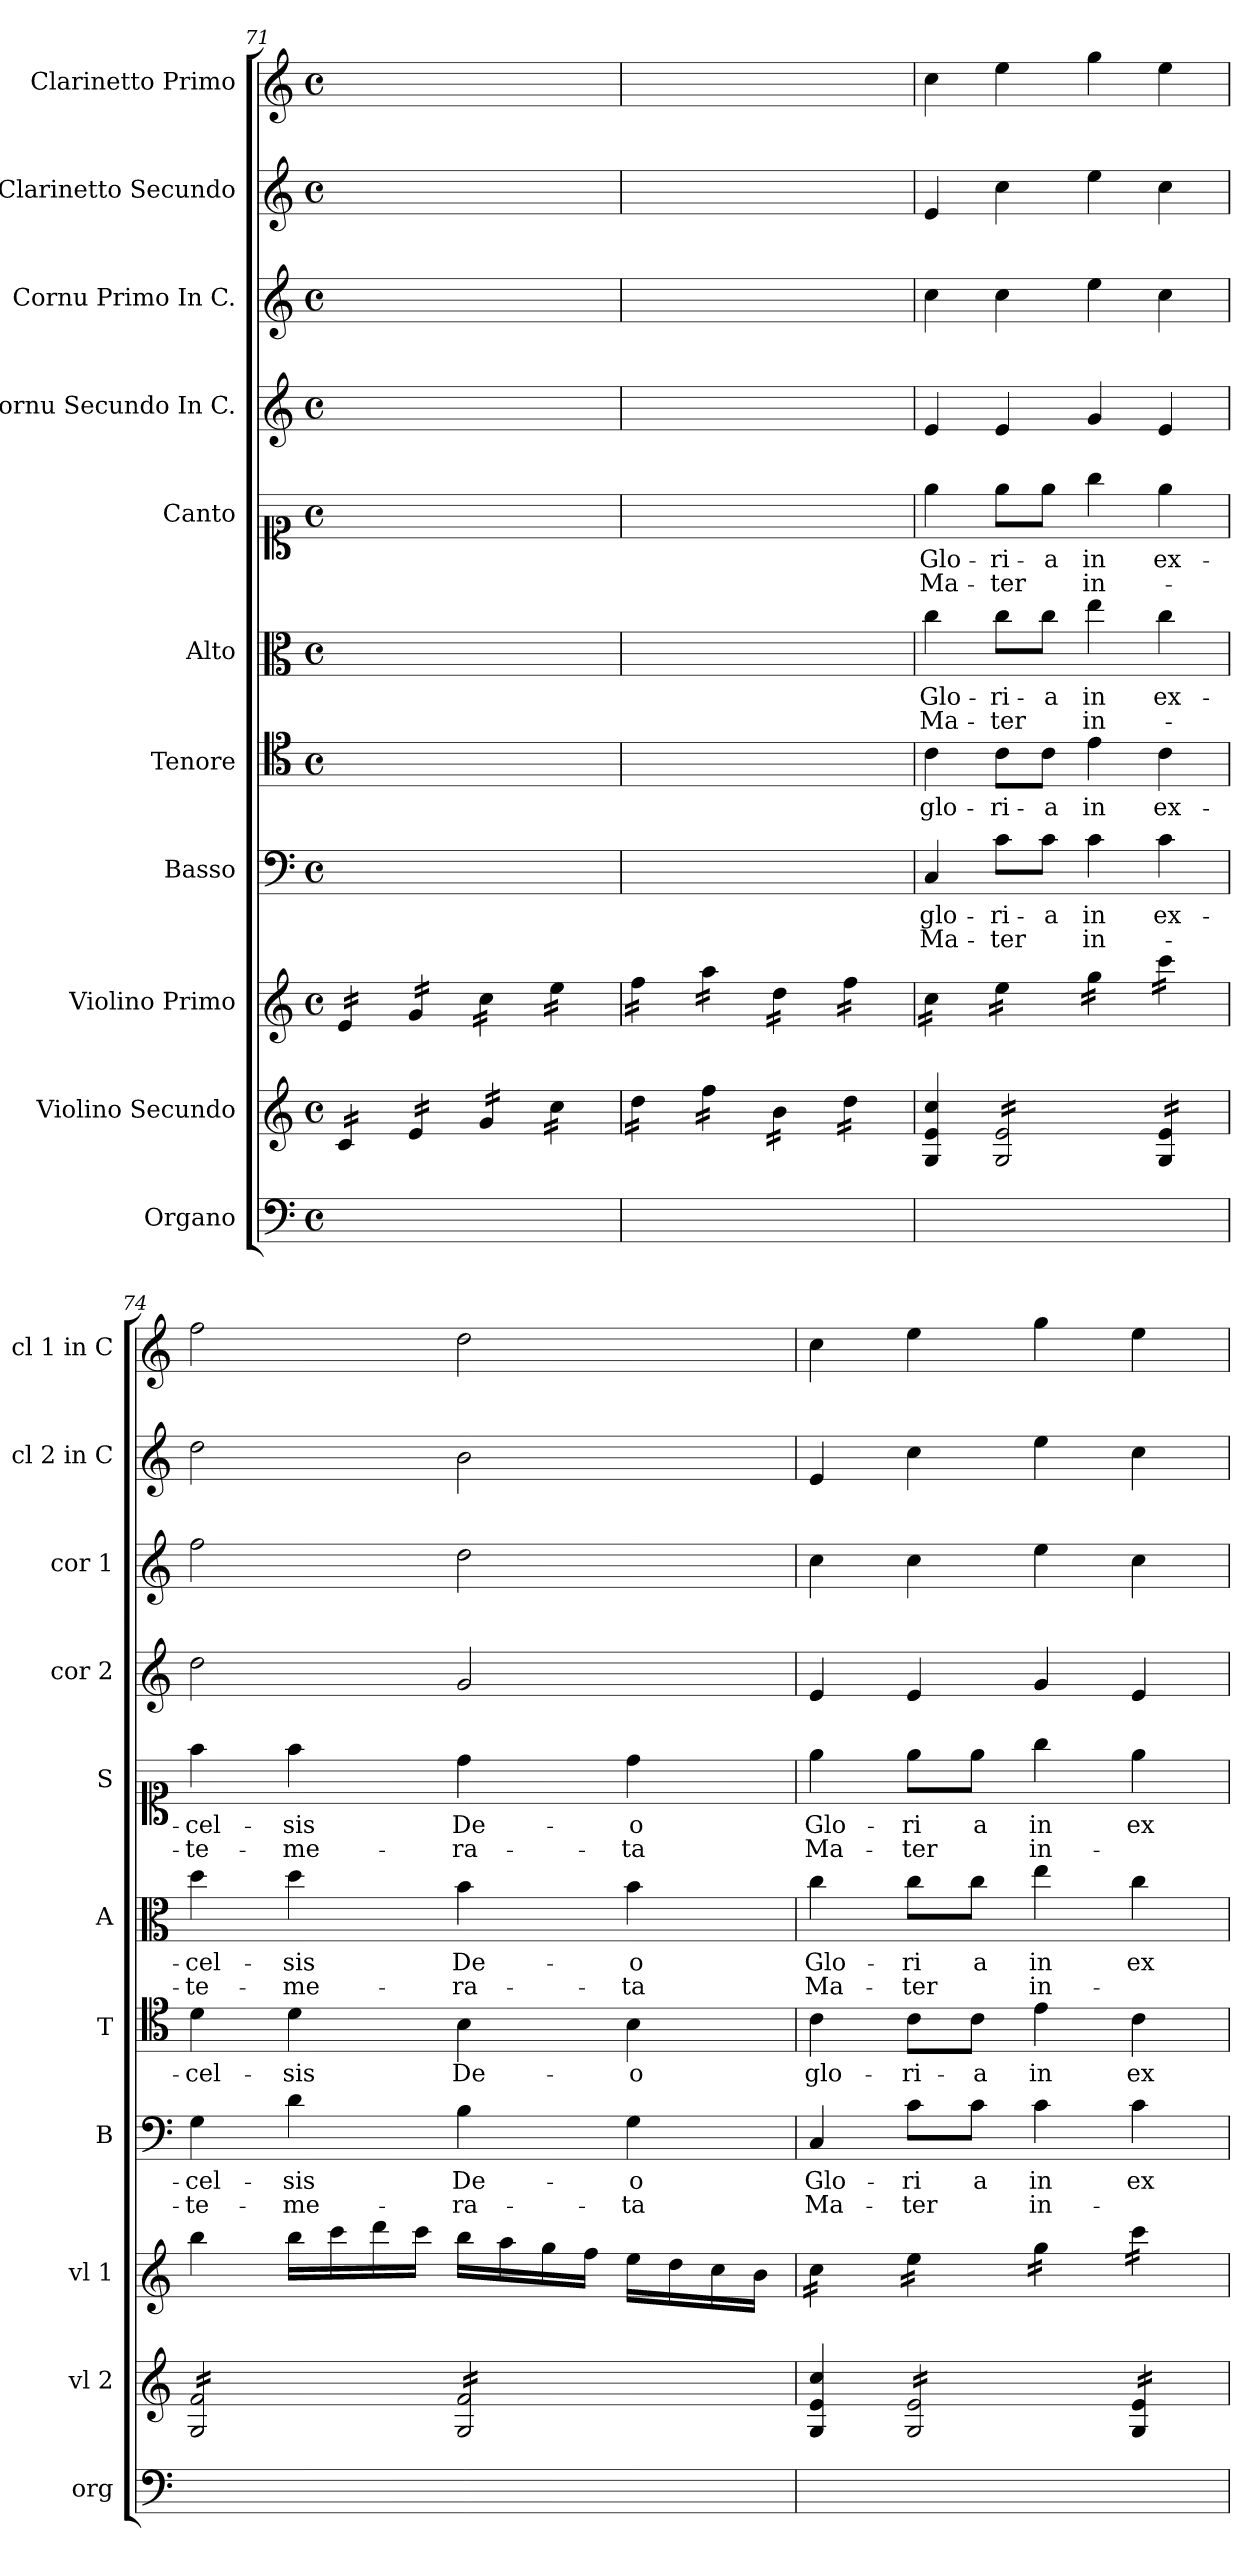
**kern	**kern	**kern	**kern	**text	**text	**kern	**text	**kern	**text	**text	**kern	**text	**text	**kern	**kern	**kern	**kern
*part11	*part10	*part9	*part8	*part8	*part8	*part7	*part7	*part6	*part6	*part6	*part5	*part5	*part5	*part4	*part3	*part2	*part1
*staff11	*staff10	*staff9	*staff8	*staff8	*staff8	*staff7	*staff7	*staff6	*staff6	*staff6	*staff5	*staff5	*staff5	*staff4	*staff3	*staff2	*staff1
*I"Organo	*I"Violino Secundo	*I"Violino Primo	*I"Basso	*	*	*I"Tenore	*	*I"Alto	*	*	*I"Canto	*	*	*I"Cornu Secundo In C.	*I"Cornu Primo In C.	*I"Clarinetto Secundo	*I"Clarinetto Primo
*I'org	*I'vl 2	*I'vl 1	*I'B	*	*	*I'T	*	*I'A	*	*	*I'S	*	*	*I'cor 2	*I'cor 1	*I'cl 2 in C	*I'cl 1 in C
*clefF4	*clefG2	*clefG2	*clefF4	*	*	*clefC4	*	*clefC3	*	*	*clefC1	*	*	*clefG2	*clefG2	*clefG2	*clefG2
*k[]	*k[]	*k[]	*k[]	*	*	*k[]	*	*k[]	*	*	*k[]	*	*	*k[]	*k[]	*k[]	*k[]
*C:	*C:	*C:	*C:	*	*	*C:	*	*C:	*	*	*C:	*	*	*C:	*C:	*C:	*C:
*M4/4	*M4/4	*M4/4	*M4/4	*	*	*M4/4	*	*M4/4	*	*	*M4/4	*	*	*M4/4	*M4/4	*M4/4	*M4/4
*met(c)	*met(c)	*met(c)	*met(c)	*	*	*met(c)	*	*met(c)	*	*	*met(c)	*	*	*met(c)	*met(c)	*met(c)	*met(c)
=71	=71	=71	=71	=71	=71	=71	=71	=71	=71	=71	=71	=71	=71	=71	=71	=71	=71
*	*tremolo	*	*	*	*	*	*	*	*	*	*	*	*	*	*	*	*
*	*	*tremolo	*	*	*	*	*	*	*	*	*	*	*	*	*	*	*
1ryy	16c/LL	16e/LL	1ryy	.	.	1ryy	.	1ryy	.	.	1ryy	.	.	1ryy	1ryy	1ryy	1ryy
.	16c/	16e/	.	.	.	.	.	.	.	.	.	.	.	.	.	.	.
.	16c/	16e/	.	.	.	.	.	.	.	.	.	.	.	.	.	.	.
.	16c/JJ	16e/JJ	.	.	.	.	.	.	.	.	.	.	.	.	.	.	.
.	16e/LL	16g/LL	.	.	.	.	.	.	.	.	.	.	.	.	.	.	.
.	16e/	16g/	.	.	.	.	.	.	.	.	.	.	.	.	.	.	.
.	16e/	16g/	.	.	.	.	.	.	.	.	.	.	.	.	.	.	.
.	16e/JJ	16g/JJ	.	.	.	.	.	.	.	.	.	.	.	.	.	.	.
.	16g/LL	16cc\LL	.	.	.	.	.	.	.	.	.	.	.	.	.	.	.
.	16g/	16cc\	.	.	.	.	.	.	.	.	.	.	.	.	.	.	.
.	16g/	16cc\	.	.	.	.	.	.	.	.	.	.	.	.	.	.	.
.	16g/JJ	16cc\JJ	.	.	.	.	.	.	.	.	.	.	.	.	.	.	.
.	16cc\LL	16ee\LL	.	.	.	.	.	.	.	.	.	.	.	.	.	.	.
.	16cc\	16ee\	.	.	.	.	.	.	.	.	.	.	.	.	.	.	.
.	16cc\	16ee\	.	.	.	.	.	.	.	.	.	.	.	.	.	.	.
.	16cc\JJ	16ee\JJ	.	.	.	.	.	.	.	.	.	.	.	.	.	.	.
=72	=72	=72	=72	=72	=72	=72	=72	=72	=72	=72	=72	=72	=72	=72	=72	=72	=72
1ryy	16dd\LL	16ff\LL	1ryy	.	.	1ryy	.	1ryy	.	.	1ryy	.	.	1ryy	1ryy	1ryy	1ryy
.	16dd\	16ff\	.	.	.	.	.	.	.	.	.	.	.	.	.	.	.
.	16dd\	16ff\	.	.	.	.	.	.	.	.	.	.	.	.	.	.	.
.	16dd\JJ	16ff\JJ	.	.	.	.	.	.	.	.	.	.	.	.	.	.	.
.	16ff\LL	16aa\LL	.	.	.	.	.	.	.	.	.	.	.	.	.	.	.
.	16ff\	16aa\	.	.	.	.	.	.	.	.	.	.	.	.	.	.	.
.	16ff\	16aa\	.	.	.	.	.	.	.	.	.	.	.	.	.	.	.
.	16ff\JJ	16aa\JJ	.	.	.	.	.	.	.	.	.	.	.	.	.	.	.
.	16b\LL	16dd\LL	.	.	.	.	.	.	.	.	.	.	.	.	.	.	.
.	16b\	16dd\	.	.	.	.	.	.	.	.	.	.	.	.	.	.	.
.	16b\	16dd\	.	.	.	.	.	.	.	.	.	.	.	.	.	.	.
.	16b\JJ	16dd\JJ	.	.	.	.	.	.	.	.	.	.	.	.	.	.	.
.	16dd\LL	16ff\LL	.	.	.	.	.	.	.	.	.	.	.	.	.	.	.
.	16dd\	16ff\	.	.	.	.	.	.	.	.	.	.	.	.	.	.	.
.	16dd\	16ff\	.	.	.	.	.	.	.	.	.	.	.	.	.	.	.
.	16dd\JJ	16ff\JJ	.	.	.	.	.	.	.	.	.	.	.	.	.	.	.
*	*Xtremolo	*	*	*	*	*	*	*	*	*	*	*	*	*	*	*	*
=73	=73	=73	=73	=73	=73	=73	=73	=73	=73	=73	=73	=73	=73	=73	=73	=73	=73
1ryy	4G/ 4e/ 4cc/	16cc\LL	4C/	glo-	Ma-	4c\	glo-	4cc\	Glo-	Ma-	4ee\	Glo-	Ma-	4e/	4cc\	4e/	4cc\
.	.	16cc\	.	.	.	.	.	.	.	.	.	.	.	.	.	.	.
.	.	16cc\	.	.	.	.	.	.	.	.	.	.	.	.	.	.	.
.	.	16cc\JJ	.	.	.	.	.	.	.	.	.	.	.	.	.	.	.
*	*tremolo	*	*	*	*	*	*	*	*	*	*	*	*	*	*	*	*
.	16G/ 16e/LL	16ee\LL	8c\L	-ri-	-ter	8c\L	-ri-	8cc\L	-ri-	-ter	8ee\L	-ri-	-ter	4e/	4cc\	4cc\	4ee\
.	16G/ 16e/	16ee\	.	.	.	.	.	.	.	.	.	.	.	.	.	.	.
.	16G/ 16e/	16ee\	8c\J	-a	.	8c\J	-a	8cc\J	-a	.	8ee\J	-a	.	.	.	.	.
.	16G/ 16e/	16ee\JJ	.	.	.	.	.	.	.	.	.	.	.	.	.	.	.
.	16G/ 16e/	16gg\LL	4c\	in	in-	4e\	in	4ee\	in	in-	4gg\	in	in-	4g/	4ee\	4ee\	4gg\
.	16G/ 16e/	16gg\	.	.	.	.	.	.	.	.	.	.	.	.	.	.	.
.	16G/ 16e/	16gg\	.	.	.	.	.	.	.	.	.	.	.	.	.	.	.
.	16G/ 16e/JJ	16gg\JJ	.	.	.	.	.	.	.	.	.	.	.	.	.	.	.
.	16G/ 16e/LL	16ccc\LL	4c\	ex-	.	4c\	ex-	4cc\	ex-	.	4ee\	ex-	.	4e/	4cc\	4cc\	4ee\
.	16G/ 16e/	16ccc\	.	.	.	.	.	.	.	.	.	.	.	.	.	.	.
.	16G/ 16e/	16ccc\	.	.	.	.	.	.	.	.	.	.	.	.	.	.	.
.	16G/ 16e/JJ	16ccc\JJ	.	.	.	.	.	.	.	.	.	.	.	.	.	.	.
*	*	*Xtremolo	*	*	*	*	*	*	*	*	*	*	*	*	*	*	*
=74	=74	=74	=74	=74	=74	=74	=74	=74	=74	=74	=74	=74	=74	=74	=74	=74	=74
1ryy	16G/ 16f/LL	4bb\	4G\	-cel-	-te-	4d\	-cel-	4dd\	-cel-	-te-	4ff\	-cel-	-te-	2dd\	2ff\	2dd\	2ff\
.	16G/ 16f/	.	.	.	.	.	.	.	.	.	.	.	.	.	.	.	.
.	16G/ 16f/	.	.	.	.	.	.	.	.	.	.	.	.	.	.	.	.
.	16G/ 16f/	.	.	.	.	.	.	.	.	.	.	.	.	.	.	.	.
.	16G/ 16f/	16bb\LL	4d\	-sis	-me-	4d\	-sis	4dd\	-sis	-me-	4ff\	-sis	-me-	.	.	.	.
.	16G/ 16f/	16ccc\	.	.	.	.	.	.	.	.	.	.	.	.	.	.	.
.	16G/ 16f/	16ddd\	.	.	.	.	.	.	.	.	.	.	.	.	.	.	.
.	16G/ 16f/JJ	16ccc\JJ	.	.	.	.	.	.	.	.	.	.	.	.	.	.	.
.	16G/ 16f/LL	16bb\LL	4B\	De-	-ra-	4B\	De-	4b\	De-	-ra-	4dd\	De-	-ra-	2g/	2dd\	2b\	2dd\
.	16G/ 16f/	16aa\	.	.	.	.	.	.	.	.	.	.	.	.	.	.	.
.	16G/ 16f/	16gg\	.	.	.	.	.	.	.	.	.	.	.	.	.	.	.
.	16G/ 16f/	16ff\JJ	.	.	.	.	.	.	.	.	.	.	.	.	.	.	.
.	16G/ 16f/	16ee\LL	4G\	-o	-ta	4B\	-o	4b\	-o	-ta	4dd\	-o	-ta	.	.	.	.
.	16G/ 16f/	16dd\	.	.	.	.	.	.	.	.	.	.	.	.	.	.	.
.	16G/ 16f/	16cc\	.	.	.	.	.	.	.	.	.	.	.	.	.	.	.
.	16G/ 16f/JJ	16b\JJ	.	.	.	.	.	.	.	.	.	.	.	.	.	.	.
*	*Xtremolo	*	*	*	*	*	*	*	*	*	*	*	*	*	*	*	*
=75	=75	=75	=75	=75	=75	=75	=75	=75	=75	=75	=75	=75	=75	=75	=75	=75	=75
!	!	!	!	!LO:LY:i	!LO:LY:i	!	!LO:LY:i	!	!LO:LY:i	!LO:LY:i	!	!LO:LY:i	!LO:LY:i	!	!	!	!
*	*	*tremolo	*	*	*	*	*	*	*	*	*	*	*	*	*	*	*
1ryy	4G/ 4e/ 4cc/	16cc\LL	4C/	Glo-	Ma-	4c\	glo-	4cc\	Glo-	Ma-	4ee\	Glo-	Ma-	4e/	4cc\	4e/	4cc\
.	.	16cc\	.	.	.	.	.	.	.	.	.	.	.	.	.	.	.
.	.	16cc\	.	.	.	.	.	.	.	.	.	.	.	.	.	.	.
.	.	16cc\JJ	.	.	.	.	.	.	.	.	.	.	.	.	.	.	.
!	!	!	!	!LO:LY:i	!LO:LY:i	!	!LO:LY:i	!	!LO:LY:i	!LO:LY:i	!	!LO:LY:i	!LO:LY:i	!	!	!	!
*	*tremolo	*	*	*	*	*	*	*	*	*	*	*	*	*	*	*	*
.	16G/ 16e/LL	16ee\LL	8c\L	-ri	-ter	8c\L	-ri-	8cc\L	-ri	-ter	8ee\L	-ri	-ter	4e/	4cc\	4cc\	4ee\
.	16G/ 16e/	16ee\	.	.	.	.	.	.	.	.	.	.	.	.	.	.	.
!	!	!	!	!LO:LY:i	!	!	!LO:LY:i	!	!LO:LY:i	!	!	!LO:LY:i	!	!	!	!	!
.	16G/ 16e/	16ee\	8c\J	a	.	8c\J	-a	8cc\J	a	.	8ee\J	a	.	.	.	.	.
.	16G/ 16e/	16ee\JJ	.	.	.	.	.	.	.	.	.	.	.	.	.	.	.
!	!	!	!	!LO:LY:i	!LO:LY:i	!	!LO:LY:i	!	!LO:LY:i	!LO:LY:i	!	!LO:LY:i	!LO:LY:i	!	!	!	!
.	16G/ 16e/	16gg\LL	4c\	in	in-	4e\	in	4ee\	in	in-	4gg\	in	in-	4g/	4ee\	4ee\	4gg\
.	16G/ 16e/	16gg\	.	.	.	.	.	.	.	.	.	.	.	.	.	.	.
.	16G/ 16e/	16gg\	.	.	.	.	.	.	.	.	.	.	.	.	.	.	.
.	16G/ 16e/JJ	16gg\JJ	.	.	.	.	.	.	.	.	.	.	.	.	.	.	.
!	!	!	!	!LO:LY:i	!	!	!LO:LY:i	!	!LO:LY:i	!	!	!LO:LY:i	!	!	!	!	!
.	16G/ 16e/LL	16ccc\LL	4c\	ex-	.	4c\	ex-	4cc\	ex-	.	4ee\	ex-	.	4e/	4cc\	4cc\	4ee\
.	16G/ 16e/	16ccc\	.	.	.	.	.	.	.	.	.	.	.	.	.	.	.
.	16G/ 16e/	16ccc\	.	.	.	.	.	.	.	.	.	.	.	.	.	.	.
.	16G/ 16e/JJ	16ccc\JJ	.	.	.	.	.	.	.	.	.	.	.	.	.	.	.
*	*	*Xtremolo	*	*	*	*	*	*	*	*	*	*	*	*	*	*	*
*	*Xtremolo	*	*	*	*	*	*	*	*	*	*	*	*	*	*	*	*
=	=	=	=	=	=	=	=	=	=	=	=	=	=	=	=	=	=
*-	*-	*-	*-	*-	*-	*-	*-	*-	*-	*-	*-	*-	*-	*-	*-	*-	*-
